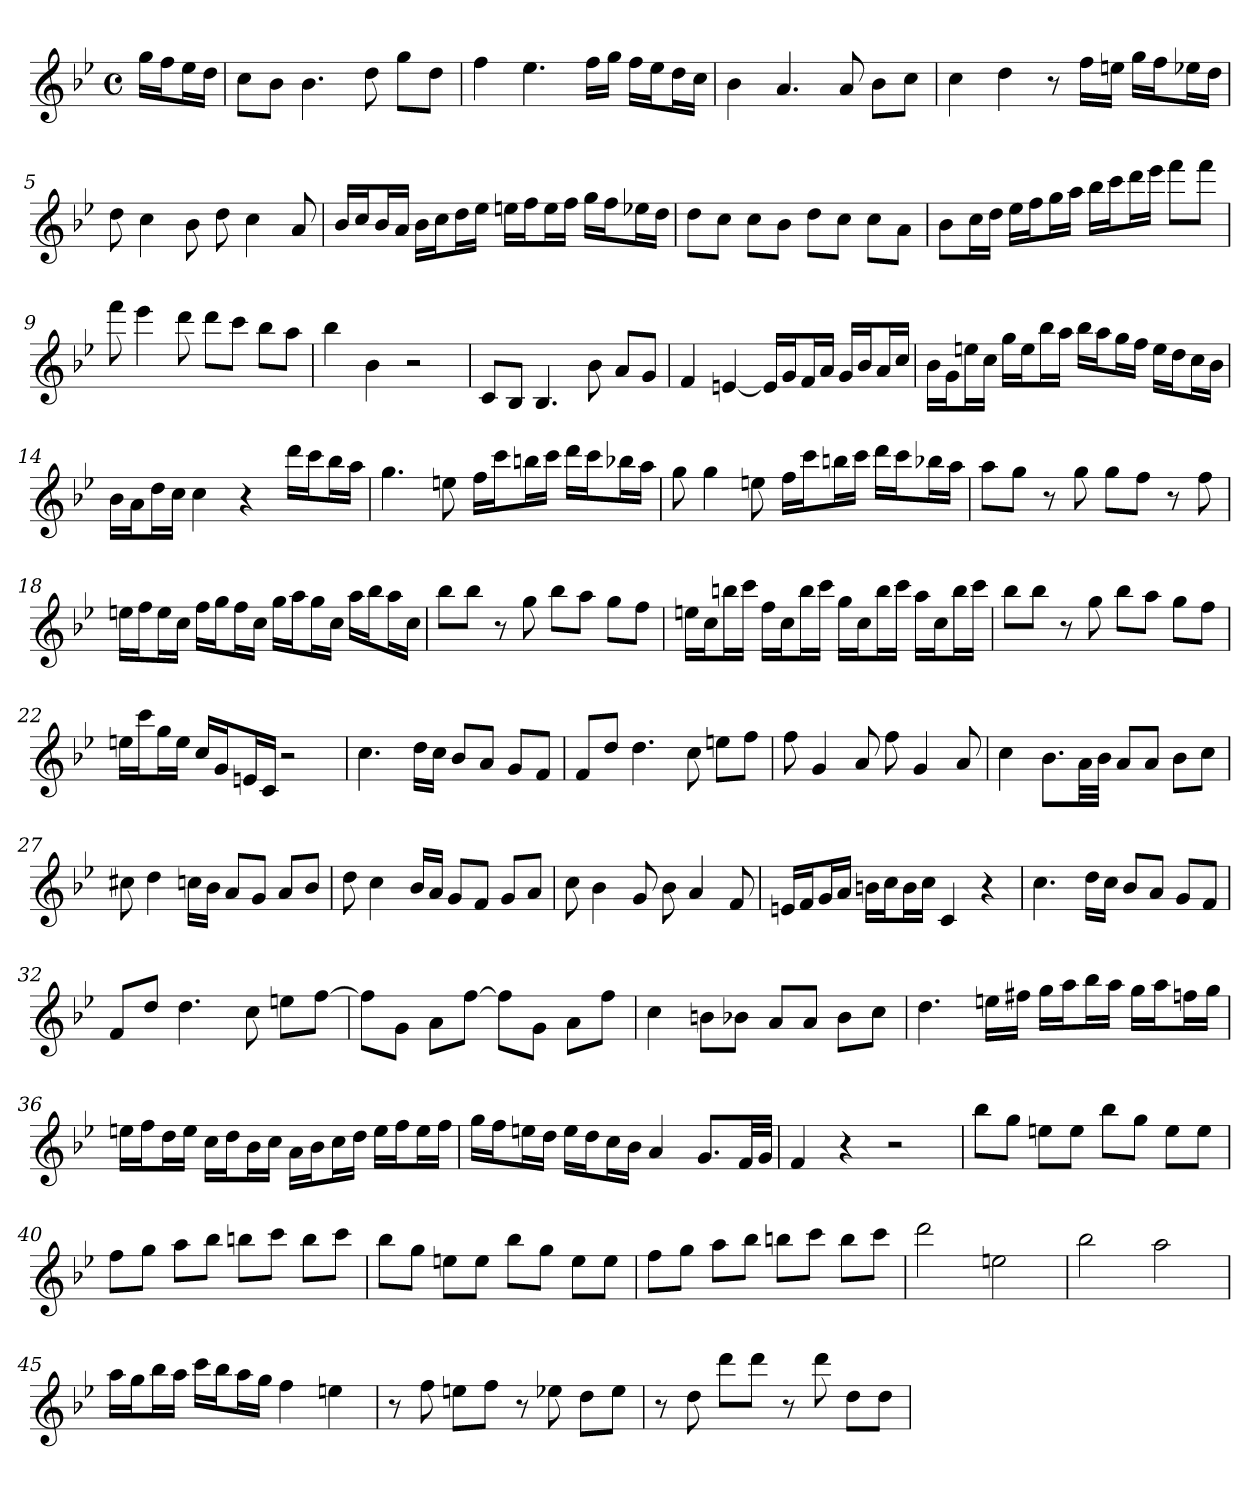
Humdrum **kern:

**kern
*part1
*staff1
*clefG2
*k[b-e-]
*B-:
*M4/4
*met(c)
*MM120
=
16gg\LL
16ff\J
16ee-\L
16dd\JJ
=1
8cc\L
8b-\J
4.b-
8dd
8gg\L
8dd\J
=2
4ff
4.ee-
16ff\LL
16gg\JJ
16ff\LL
16ee-\J
16dd\L
16cc\JJ
=3
4b-
4.a
8a
8b-\L
8cc\J
=4
4cc
4dd
8r
16ff\LL
16een\JJ
16gg\LL
16ff\J
16ee-X\L
16dd\JJ
=5
8dd
4cc
8b-
8dd
4cc
8a
=6
16b-/LL
16cc/J
16b-/L
16a/JJ
16b-\LL
16cc\J
16dd\L
16ee-\JJ
16een\LL
16ff\J
16ee\L
16ff\JJ
16gg\LL
16ff\J
16ee-X\L
16dd\JJ
=7
8dd\L
8cc\J
8cc\L
8b-\J
8dd\L
8cc\J
8cc\L
8a\J
=8
8b-\L
16cc\L
16dd\JJ
16ee-\LL
16ff\J
16gg\L
16aa\JJ
16bb-\LL
16ccc\J
16ddd\L
16eee-\JJ
8fff\L
8fff\J
=9
8fff
4eee-
8ddd
8ddd\L
8ccc\J
8bb-\L
8aa\J
=10
4bb-
4b-
2r
=11
8c/L
8B-/J
4.B-
8b-
8a/L
8g/J
=12
4f
[4en
16e/LL]
16g/J
16f/L
16a/JJ
16g/LL
16b-/J
16a/L
16cc/JJ
=13
16b-\LL
16g\J
16een\L
16cc\JJ
16gg\LL
16ee\J
16bb-\L
16aa\JJ
16bb-\LL
16aa\J
16gg\L
16ff\JJ
16ee\LL
16dd\J
16cc\L
16b-\JJ
=14
16b-\LL
16a\J
16dd\L
16cc\JJ
4cc
4r
16ddd\LL
16ccc\J
16bb-\L
16aa\JJ
=15
4.gg
8een
16ff\LL
16ccc\J
16bbn\L
16ccc\JJ
16ddd\LL
16ccc\J
16bb-X\L
16aa\JJ
=16
8gg
4gg
8een
16ff\LL
16ccc\J
16bbn\L
16ccc\JJ
16ddd\LL
16ccc\J
16bb-X\L
16aa\JJ
=17
8aa\L
8gg\J
8r
8gg
8gg\L
8ff\J
8r
8ff
=18
16een\LL
16ff\J
16ee\L
16cc\JJ
16ff\LL
16gg\J
16ff\L
16cc\JJ
16gg\LL
16aa\J
16gg\L
16cc\JJ
16aa\LL
16bb-\J
16aa\L
16cc\JJ
=19
8bb-\L
8bb-\J
8r
8gg
8bb-\L
8aa\J
8gg\L
8ff\J
=20
16een\LL
16cc\J
16bbn\L
16ccc\JJ
16ff\LL
16cc\J
16bb\L
16ccc\JJ
16gg\LL
16cc\J
16bb\L
16ccc\JJ
16aa\LL
16cc\J
16bb\L
16ccc\JJ
=21
8bb-\L
8bb-\J
8r
8gg
8bb-\L
8aa\J
8gg\L
8ff\J
=22
16een\LL
16ccc\J
16gg\L
16ee\JJ
16cc/LL
16g/J
16en/L
16c/JJ
2r
=23
4.cc
16dd\LL
16cc\JJ
8b-/L
8a/J
8g/L
8f/J
=24
8f/L
8dd/J
4.dd
8cc
8een\L
8ff\J
=25
8ff
4g
8a
8ff
4g
8a
=26
4cc
8.b-\L
32a\LL
32b-\JJJ
8a/L
8a/J
8b-\L
8cc\J
=27
8cc#X
4dd
16ccn\LL
16b-\JJ
8a/L
8g/J
8a/L
8b-/J
=28
8dd
4cc
16b-/LL
16a/JJ
8g/L
8f/J
8g/L
8a/J
=29
8cc
4b-
8g
8b-
4a
8f
=30
16en/LL
16f/J
16g/L
16a/JJ
16bn\LL
16cc\J
16b\L
16cc\JJ
4c
4r
=31
4.cc
16dd\LL
16cc\JJ
8b-/L
8a/J
8g/L
8f/J
=32
8f/L
8dd/J
4.dd
8cc
8een\L
[8ff\J
=33
8ff\L]
8g\J
8a\L
[8ff\J
8ff\L]
8g\J
8a\L
8ff\J
=34
4cc
8bn\L
8b-X\J
8a/L
8a/J
8b-\L
8cc\J
=35
4.dd
16een\LL
16ff#X\JJ
16gg\LL
16aa\J
16bb-\L
16aa\JJ
16gg\LL
16aa\J
16ffn\L
16gg\JJ
=36
16een\LL
16ff\J
16dd\L
16ee\JJ
16cc\LL
16dd\J
16b-\L
16cc\JJ
16a\LL
16b-\J
16cc\L
16dd\JJ
16ee\LL
16ff\J
16ee\L
16ff\JJ
=37
16gg\LL
16ff\J
16een\L
16dd\JJ
16ee\LL
16dd\J
16cc\L
16b-\JJ
4a
8.g/L
32f/LL
32g/JJJ
=38
4f
4r
2r
=39
8bb-\L
8gg\J
8een\L
8ee\J
8bb-\L
8gg\J
8ee\L
8ee\J
=40
8ff\L
8gg\J
8aa\L
8bb-\J
8bbn\L
8ccc\J
8bb\L
8ccc\J
=41
8bb-\L
8gg\J
8een\L
8ee\J
8bb-\L
8gg\J
8ee\L
8ee\J
=42
8ff\L
8gg\J
8aa\L
8bb-\J
8bbn\L
8ccc\J
8bb\L
8ccc\J
=43
2ddd
2een
=44
2bb-
2aa
=45
16aa\LL
16gg\J
16bb-\L
16aa\JJ
16ccc\LL
16bb-\J
16aa\L
16gg\JJ
4ff
4een
=46
8r
8ff
8een\L
8ff\J
8r
8ee-X
8dd\L
8ee-\J
=47
8r
8dd
8ddd\L
8ddd\J
8r
8ddd
8dd\L
8dd\J
=
*-
